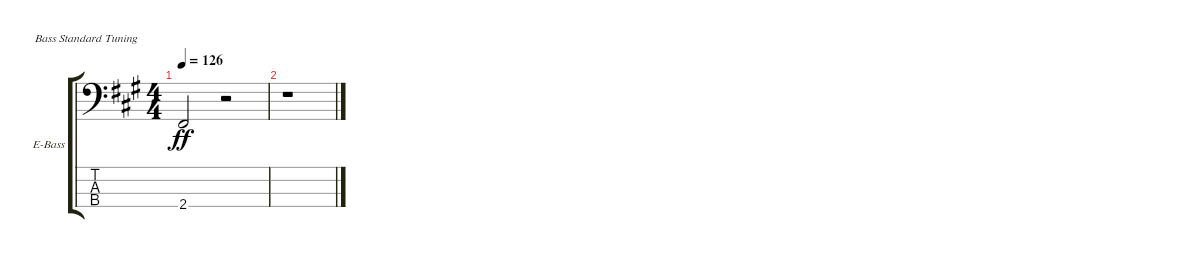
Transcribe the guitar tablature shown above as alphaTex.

\defaultSystemsLayout 4
\bracketExtendMode groupsimilarinstruments
\firstSystemTrackNameOrientation horizontal
\otherSystemsTrackNameOrientation horizontal
\track ("Electric Bass" "E-Bass") {instrument electricbassfinger}
\staff {score tabs}
\tuning (G2 D2 A1 E1)
\ts (4 4)
\tempo 126
\clef f4
\scale
1.07062
\ks a
2.4.2{dy ff} r.2 |
\scale
0.929382 r.1
